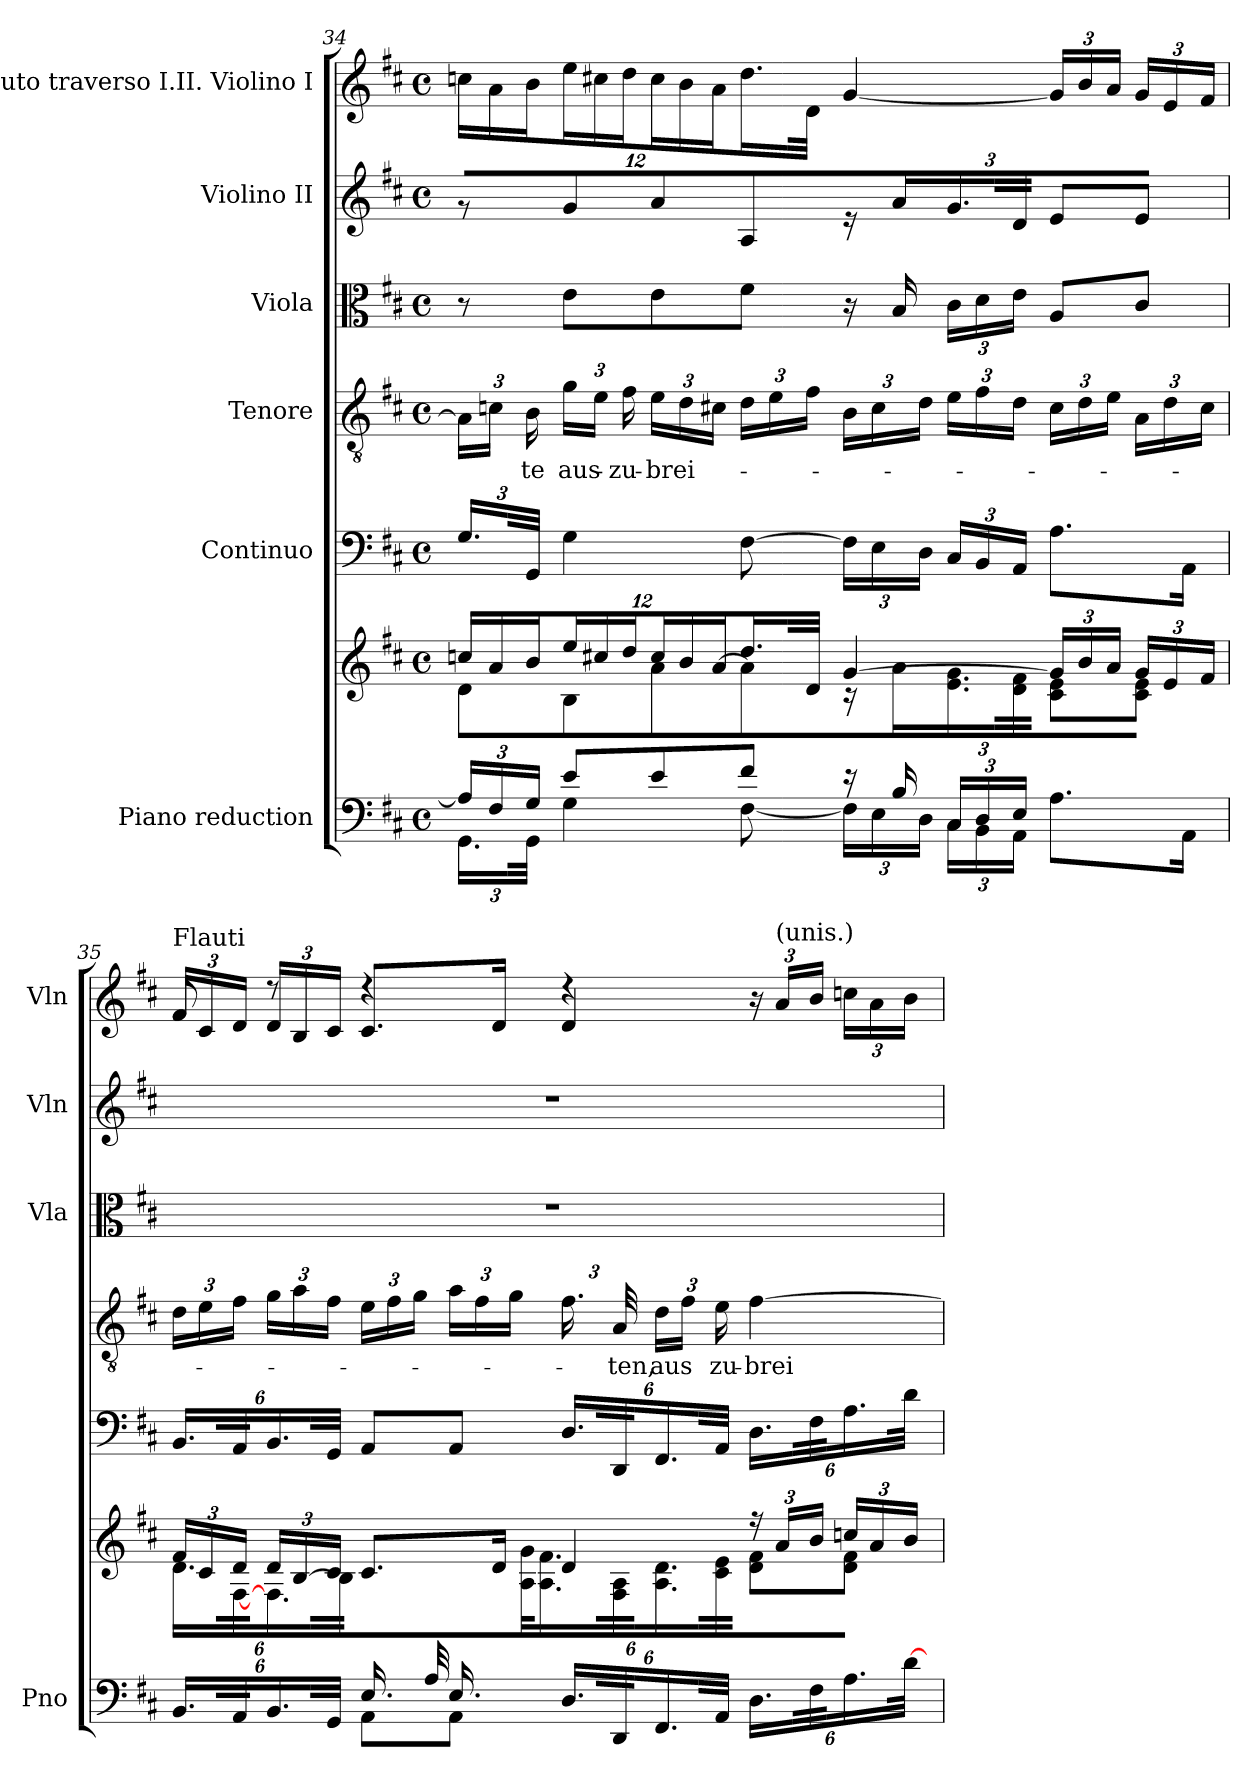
**kern	**kern	**kern	**kern	**text	**kern	**kern	**kern
*part6	*part6	*part5	*part4	*part4	*part3	*part2	*part1
*staff7	*staff6	*staff5	*staff4	*staff4	*staff3	*staff2	*staff1
*I"Piano reduction	*	*I"Continuo	*I"Tenore	*	*I"Viola	*I"Violino II	*I"Flauto traverso I.II. Violino I
*I'Pno	*	*	*	*	*I'Vla	*I'Vln	*I'Vln
*clefF4	*clefG2	*clefF4	*clefGv2	*	*clefC3	*clefG2	*clefG2
*k[f#c#]	*k[f#c#]	*k[f#c#]	*k[f#c#]	*	*k[f#c#]	*k[f#c#]	*k[f#c#]
*M4/4	*M4/4	*M4/4	*M4/4	*	*M4/4	*M4/4	*M4/4
*met(c)	*met(c)	*met(c)	*met(c)	*	*met(c)	*met(c)	*met(c)
=34	=34	=34	=34	=34	=34	=34	=34
*^	*	*	*	*	*	*	*
*	*Xbrackettup	*Xbrackettup	*Xbrackettup	*Xbrackettup	*	*	*	*Xbrackettup
*	*	*^	*	*	*	*	*	*
24A/LL]	24.GG\LL	24ccn/LL	8d\L	24.G/LL	24A\LL]	.	8r	8r	24ccn\LL
24F#/	.	24a/	.	.	24cn\JJ	.	.	.	24a\
.	48ryy	.	.	48ryy	.	.	.	.	.
!	!	!	!	!	!	!LO:LY:b	!	!	!
24G/JJ	48GG\JJJ	24b/JJ	.	48GG/JJJ	24B\	-te	.	.	24b\JJ
.	48ryy	.	.	48ryy	.	.	.	.	.
!	!	!	!	!	!	!LO:LY:b	!	!	!
8e/L	4G\	24ee/LL	8B\	4G\	24g\LL	aus-	8e\L	8g/L	24ee\LL
.	.	24cc#X/	.	.	24e\JJ	.	.	.	24cc#X\
!	!	!	!	!	!	!LO:LY:b	!	!	!
.	.	24dd/JJ	.	.	24f#\	-zu-	.	.	24dd\JJ
!	!	!	!	!	!	!LO:LY:b	!	!	!
8e/	.	24cc#/LL	8a\	.	24e\LL	-brei-	8e\	8a/	24cc#\LL
.	.	24b/	.	.	24d\	.	.	.	24b\
.	.	[<24a/JJ	.	.	24c#X\JJ	.	.	.	24a\JJ
8f#/J	[8F#\	24.dd/LL	8a\J]	[8F#\	24d\LL	.	8f#\J	8A/J	24.dd/LL
.	.	.	.	.	24e\	.	.	.	.
.	.	48ryy	.	.	.	.	.	.	48ryy
.	.	48d/JJJ	.	.	24f#\JJ	.	.	.	48d/JJJ
.	.	48ryy	.	.	.	.	.	.	48ryy
16r	24F#\LL]	[4g/	16r	24F#\LL]	24B\LL	.	16r	16r	[4g/
.	24E\	.	.	24E\	24c#\	.	.	.	.
16B/	.	.	16a\	.	.	.	16B/	16a/LL	.
.	24D\JJ	.	.	24D\JJ	24d\JJ	.	.	.	.
*	*	*	*	*	*	*	*Xbrackettup	*Xbrackettup	*
24C#/LL	24C#\LL	.	24.e\ 24.g\LL	24C#/LL	24e\LL	.	24c#\LL	24.g/	.
24D/	24BB\	.	.	24BB/	24f#\	.	24d\	.	.
.	.	.	48ryy	.	.	.	.	48ryy	.
24E/JJ	24AA\JJ	.	48d\ 48f#\JJJ	24AA/JJ	24d\JJ	.	24e\JJ	48d/JJJ	.
.	.	.	48ryy	.	.	.	.	48ryy	.
4ryy	8.A\L	24g/LL]	8c#\ 8e\L	8.A\L	24c#\LL	.	8A/L	8e/L	24g/LL]
.	.	24b/	.	.	24d\	.	.	.	24b/
.	.	24a/JJ	.	.	24e\JJ	.	.	.	24a/JJ
.	.	24g/LL	8c#\ 8e\J	.	24A\LL	.	8c#/J	8e/J	24g/LL
.	.	24e/	.	.	24d\	.	.	.	24e/
.	16AA\Jk	.	.	16AA\Jk	.	.	.	.	.
.	.	24f#/JJ	.	.	24c#\JJ	.	.	.	24f#/JJ
!!LO:LB:g=z
=35	=35	=35	=35	=35	=35	=35	=35	=35	=35
*	*	*brackettup	*	*	*	*	*	*	*
*	*	*	*	*	*	*	*	*	*^
!	!	!	!	!	!	!	!	!	!LO:TX:a:t=Flauti	!
4ryy	24.BB/LL	24f#/LL	24.d\LL	24.BB/LL	24d\LL	.	1r	1r	8f#!/	24f#/LL
.	.	24c#/	.	.	24e\	.	.	.	.	24c#/
.	48ryy	.	48ryy	48ryy	.	.	.	.	.	.
.	48AA/L	24d/JJ	[48F#\J	48AA/L	24f#\JJ	.	.	.	.	24d/JJ
.	48ryy	.	48ryy	48ryy	.	.	.	.	.	.
.	24.BB/	24d/LL	24.F#\]	24.BB/	24g\LL	.	.	.	8r	24d/LL
.	.	[<24B/	.	.	24a\	.	.	.	.	24B/
.	48ryy	.	48ryy	48ryy	.	.	.	.	.	.
.	48GG/JJJ	24c#/JJ	48B\JJJ]	48GG/JJJ	24f#\JJ	.	.	.	.	24c#/JJ
.	48ryy	.	48ryy	48ryy	.	.	.	.	.	.
16.E/LL	8AA\L	8.c#/L	8..ryy	8AA/L	24e\LL	.	.	.	4r	8.c#/L
.	.	.	.	.	24f#\	.	.	.	.	.
.	.	.	.	.	24g\JJ	.	.	.	.	.
32A/K	.	.	.	.	.	.	.	.	.	.
16.E/	8AA\J	.	.	8AA/J	24a\LL	.	.	.	.	.
.	.	.	.	.	24f#\	.	.	.	.	.
.	.	16d/Jk	.	.	.	.	.	.	.	16d/Jk
.	.	.	.	.	24g\JJ	.	.	.	.	.
2ryy	.	.	32A\ 32g\JJk	.	.	.	.	.	.	.
.	24.D/LL	4d/	24.A\ 24.f#\LL	24.D/LL	24.f#\	.	.	.	4r	4d/
.	48ryy	.	48ryy	48ryy	48ryy	.	.	.	.	.
!	!	!	!	!	!	!LO:LY:b	!	!	!	!
.	48DD/L	.	48F#\ 48A\J	48DD/L	48A/	-ten,	.	.	.	.
.	48ryy	.	48ryy	48ryy	48ryy	.	.	.	.	.
!	!	!	!	!	!	!LO:LY:b	!	!	!	!
.	24.FF#/	.	24.A\ 24.d\	24.FF#/	24d\LL	aus	.	.	.	.
.	.	.	.	.	24f#\JJ	.	.	.	.	.
.	48ryy	.	48ryy	48ryy	.	.	.	.	.	.
!	!	!	!	!	!	!LO:LY:b	!	!	!	!
.	48AA/JJJ	.	48c#\ 48e\JJJ	48AA/JJJ	24e\	zu-	.	.	.	.
.	48ryy	.	48ryy	48ryy	.	.	.	.	.	.
*	*	*Xbrackettup	*	*	*	*	*	*	*	*
!	!	!	!	!	!	!LO:LY:b	!	!	!	!
.	24.D\LL	24r	8d\ 8f#\L	24.D\LL	[4f#\	-brei-	.	.	24r	8ryy
!	!	!	!	!	!	!	!	!	!LO:TX:a:t=(unis.)	!
.	.	24a/LL	.	.	.	.	.	.	24a/LL	.
.	48ryy	.	.	48ryy	.	.	.	.	.	.
.	48F#\L	24b/JJ	.	48F#\L	.	.	.	.	24b/JJ	.
.	48ryy	.	.	48ryy	.	.	.	.	.	.
.	24.A\	24ccn/LL	8d\ 8f#\J	24.A\	.	.	.	.	24ccn\LL	8ryy
.	.	24a/	.	.	.	.	.	.	24a\	.
.	48ryy	.	.	48ryy	.	.	.	.	.	.
.	[>48d\JJJ	24b/JJ	.	48d\JJJ	.	.	.	.	24b\JJ	.
32ryy	.	.	.	.	.	.	.	.	.	.
.	48ryy	.	.	48ryy	.	.	.	.	.	.
*v	*v	*	*	*	*	*	*	*	*v	*v
*	*v	*v	*	*	*	*	*	*
=	=	=	=	=	=	=	=
*-	*-	*-	*-	*-	*-	*-	*-
